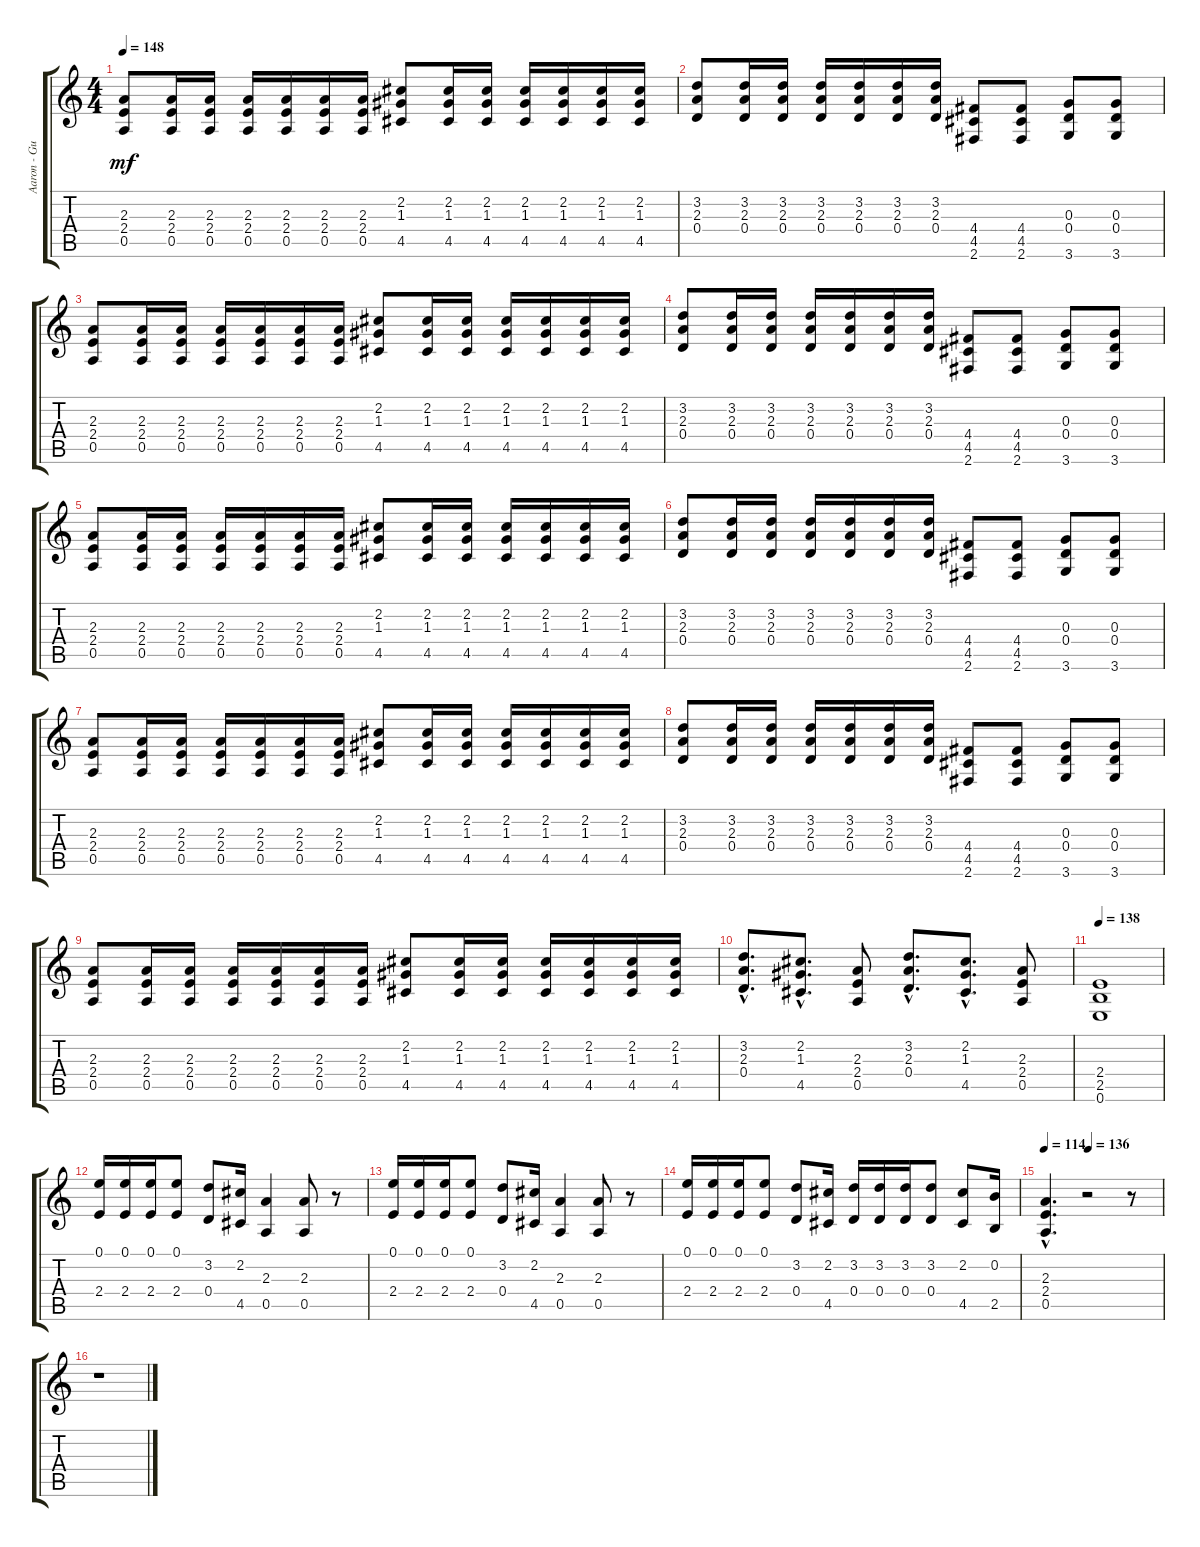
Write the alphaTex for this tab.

\track ("Aaron - Guitar 2" "Aaron - Gu") {instrument distortionguitar}
\staff {score tabs}
\tuning (E4 B3 G3 D3 A2 E2) {hide}
\ts (4 4)
\tempo 148
\clef g2
\ks c
(2.3 2.4 0.5).8{dy mf} (2.3 2.4 0.5).16 (2.3 2.4 0.5).16 (2.3 2.4 0.5).16 (2.3 2.4 0.5).16 (2.3 2.4 0.5).16 (2.3 2.4 0.5).16 (2.2 1.3 4.5).8 (2.2 1.3 4.5).16 (2.2 1.3 4.5).16 (2.2 1.3 4.5).16 (2.2 1.3 4.5).16 (2.2 1.3 4.5).16 (2.2 1.3 4.5).16 |
(3.2 2.3 0.4).8 (3.2 2.3 0.4).16 (3.2 2.3 0.4).16 (3.2 2.3 0.4).16 (3.2 2.3 0.4).16 (3.2 2.3 0.4).16 (3.2 2.3 0.4).16 (4.4 4.5 2.6).8 (4.4 4.5 2.6).8 (0.3 0.4 3.6).8 (0.3 0.4 3.6).8 |
(2.3 2.4 0.5).8 (2.3 2.4 0.5).16 (2.3 2.4 0.5).16 (2.3 2.4 0.5).16 (2.3 2.4 0.5).16 (2.3 2.4 0.5).16 (2.3 2.4 0.5).16 (2.2 1.3 4.5).8 (2.2 1.3 4.5).16 (2.2 1.3 4.5).16 (2.2 1.3 4.5).16 (2.2 1.3 4.5).16 (2.2 1.3 4.5).16 (2.2 1.3 4.5).16 |
(3.2 2.3 0.4).8 (3.2 2.3 0.4).16 (3.2 2.3 0.4).16 (3.2 2.3 0.4).16 (3.2 2.3 0.4).16 (3.2 2.3 0.4).16 (3.2 2.3 0.4).16 (4.4 4.5 2.6).8 (4.4 4.5 2.6).8 (0.3 0.4 3.6).8 (0.3 0.4 3.6).8 |
(2.3 2.4 0.5).8 (2.3 2.4 0.5).16 (2.3 2.4 0.5).16 (2.3 2.4 0.5).16 (2.3 2.4 0.5).16 (2.3 2.4 0.5).16 (2.3 2.4 0.5).16 (2.2 1.3 4.5).8 (2.2 1.3 4.5).16 (2.2 1.3 4.5).16 (2.2 1.3 4.5).16 (2.2 1.3 4.5).16 (2.2 1.3 4.5).16 (2.2 1.3 4.5).16 |
(3.2 2.3 0.4).8 (3.2 2.3 0.4).16 (3.2 2.3 0.4).16 (3.2 2.3 0.4).16 (3.2 2.3 0.4).16 (3.2 2.3 0.4).16 (3.2 2.3 0.4).16 (4.4 4.5 2.6).8 (4.4 4.5 2.6).8 (0.3 0.4 3.6).8 (0.3 0.4 3.6).8 |
(2.3 2.4 0.5).8 (2.3 2.4 0.5).16 (2.3 2.4 0.5).16 (2.3 2.4 0.5).16 (2.3 2.4 0.5).16 (2.3 2.4 0.5).16 (2.3 2.4 0.5).16 (2.2 1.3 4.5).8 (2.2 1.3 4.5).16 (2.2 1.3 4.5).16 (2.2 1.3 4.5).16 (2.2 1.3 4.5).16 (2.2 1.3 4.5).16 (2.2 1.3 4.5).16 |
(3.2 2.3 0.4).8 (3.2 2.3 0.4).16 (3.2 2.3 0.4).16 (3.2 2.3 0.4).16 (3.2 2.3 0.4).16 (3.2 2.3 0.4).16 (3.2 2.3 0.4).16 (4.4 4.5 2.6).8 (4.4 4.5 2.6).8 (0.3 0.4 3.6).8 (0.3 0.4 3.6).8 |
(2.3 2.4 0.5).8 (2.3 2.4 0.5).16 (2.3 2.4 0.5).16 (2.3 2.4 0.5).16 (2.3 2.4 0.5).16 (2.3 2.4 0.5).16 (2.3 2.4 0.5).16 (2.2 1.3 4.5).8 (2.2 1.3 4.5).16 (2.2 1.3 4.5).16 (2.2 1.3 4.5).16 (2.2 1.3 4.5).16 (2.2 1.3 4.5).16 (2.2 1.3 4.5).16 |
(3.2{hac} 2.3{hac} 0.4{hac}).8{d} (2.2{hac} 1.3{hac} 4.5{hac}).8{d} (2.3 2.4 0.5).8 (3.2{hac} 2.3{hac} 0.4{hac}).8{d} (2.2{hac} 1.3{hac} 4.5{hac}).8{d} (2.3 2.4 0.5).8 |
\tempo 138
(2.4 2.5 0.6).1 |
(0.1 2.4).16 (0.1 2.4).16 (0.1 2.4).16 (0.1 2.4).8 (3.2 0.4).8 (2.2 4.5).16 (2.3 0.5).4 (2.3 0.5).8 r.8 |
(0.1 2.4).16 (0.1 2.4).16 (0.1 2.4).16 (0.1 2.4).8 (3.2 0.4).8 (2.2 4.5).16 (2.3 0.5).4 (2.3 0.5).8 r.8 |
(0.1 2.4).16 (0.1 2.4).16 (0.1 2.4).16 (0.1 2.4).8 (3.2 0.4).8 (2.2 4.5).16 (3.2 0.4).16 (3.2 0.4).16 (3.2 0.4).16 (3.2 0.4).8 (2.2 4.5).8 (0.2 2.5).16 |
\tempo 114
\tempo (136 0.375)
(2.3{hac} 2.4{hac} 0.5{hac}).4{d} r.2 r.8 |
r.1
